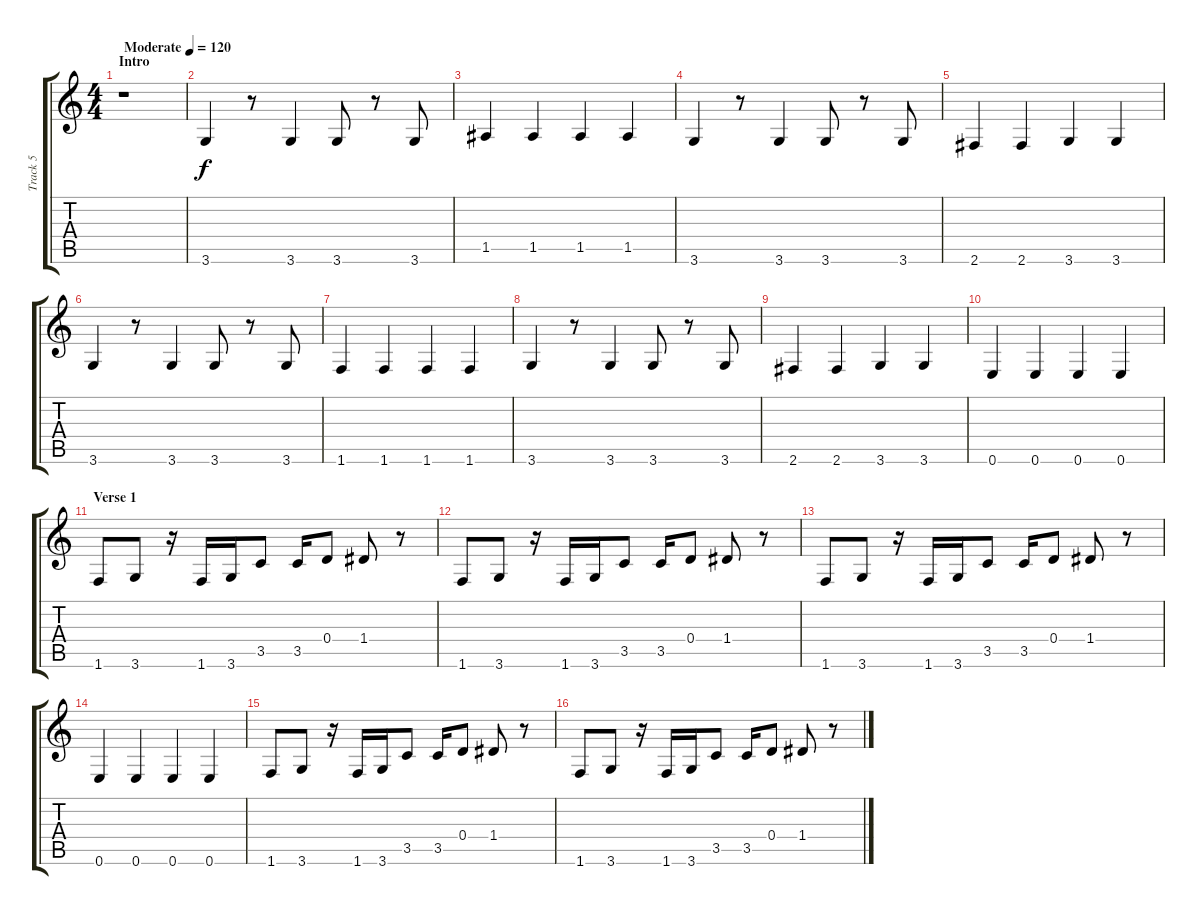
\track ("Track 5" "Track 5") {instrument electricbasspick}
\staff {score tabs}
\tuning (E4 B3 G3 D3 A2 E2) {hide}
\ts (4 4)
\section ("" "Intro")
\tempo (120 "Moderate")
\clef g2
\ks c
r.1{dy f instrument electricbasspick} |
3.6.4 r.8 3.6.4 3.6.8 r.8 3.6.8 |
1.5.4 1.5.4 1.5.4 1.5.4 |
3.6.4 r.8 3.6.4 3.6.8 r.8 3.6.8 |
2.6.4 2.6.4 3.6.4 3.6.4 |
3.6.4 r.8 3.6.4 3.6.8 r.8 3.6.8 |
1.6.4 1.6.4 1.6.4 1.6.4 |
3.6.4 r.8 3.6.4 3.6.8 r.8 3.6.8 |
2.6.4 2.6.4 3.6.4 3.6.4 |
0.6.4 0.6.4 0.6.4 0.6.4 |
\section ("" "Verse 1")
1.6.8 3.6.8 r.16 1.6.16 3.6.16 3.5.8 3.5.16 0.4.8 1.4.8 r.8 |
1.6.8 3.6.8 r.16 1.6.16 3.6.16 3.5.8 3.5.16 0.4.8 1.4.8 r.8 |
1.6.8 3.6.8 r.16 1.6.16 3.6.16 3.5.8 3.5.16 0.4.8 1.4.8 r.8 |
0.6.4 0.6.4 0.6.4 0.6.4 |
1.6.8 3.6.8 r.16 1.6.16 3.6.16 3.5.8 3.5.16 0.4.8 1.4.8 r.8 |
1.6.8 3.6.8 r.16 1.6.16 3.6.16 3.5.8 3.5.16 0.4.8 1.4.8 r.8
